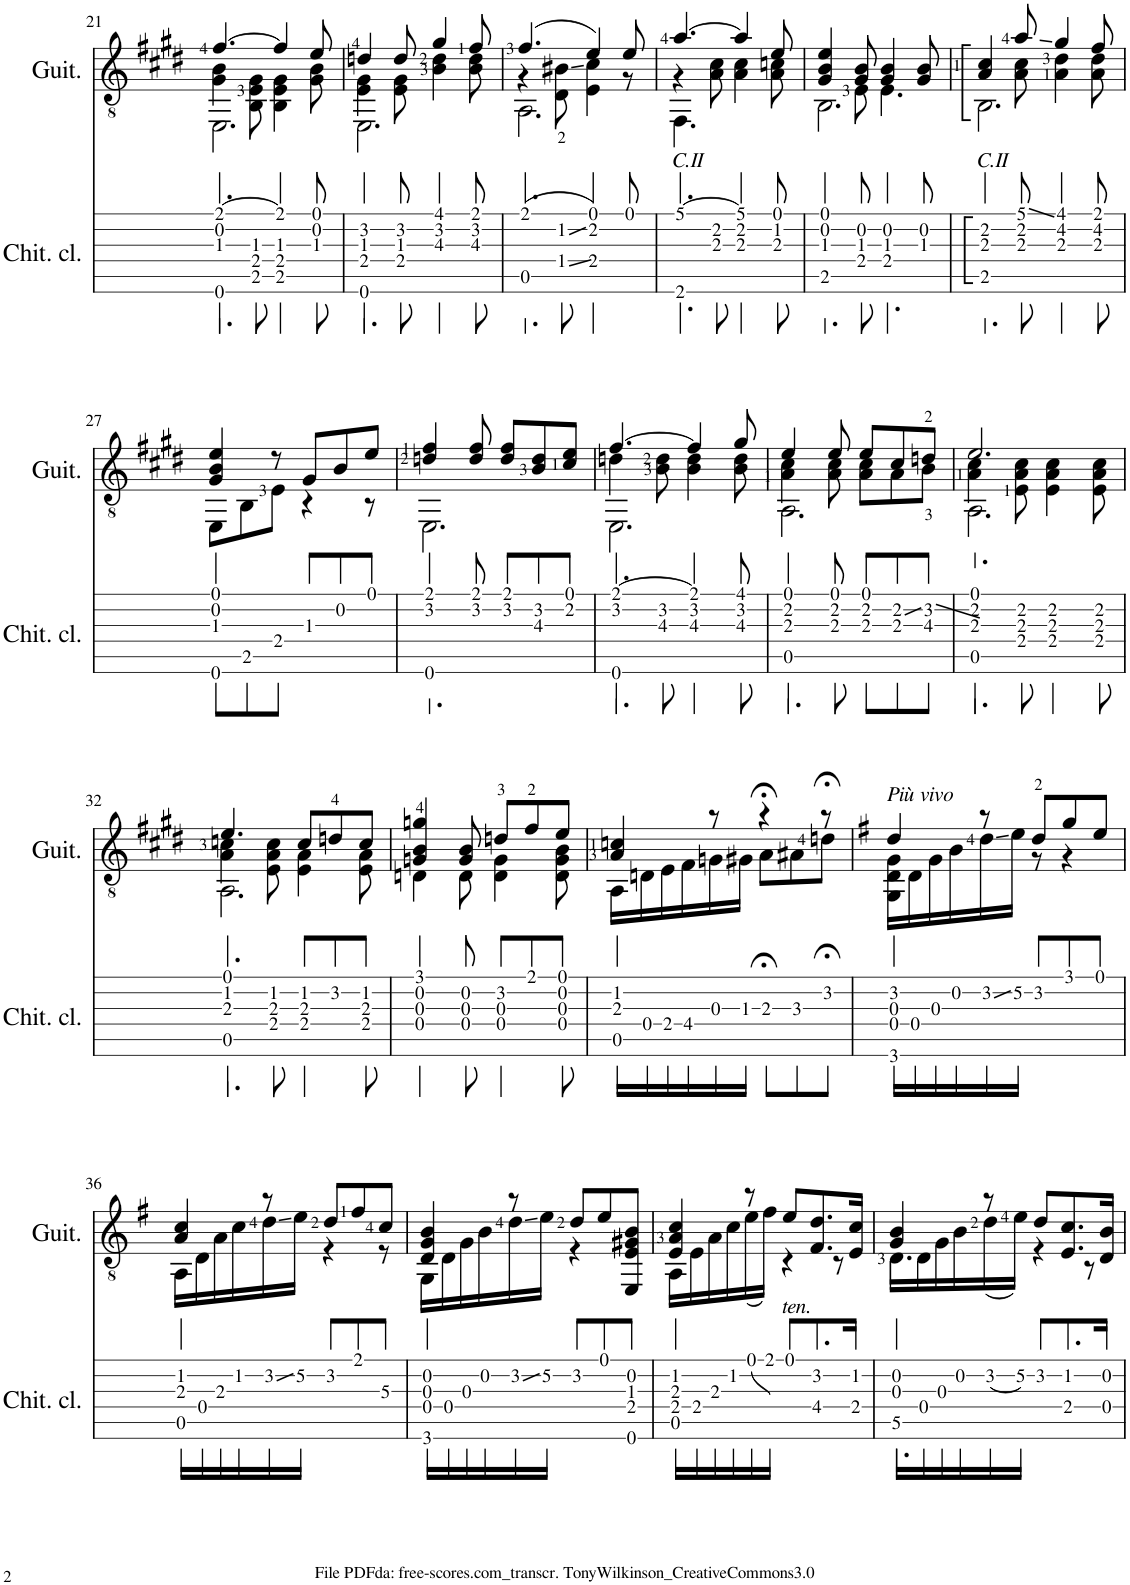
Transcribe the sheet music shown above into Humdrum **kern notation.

**kern	**kern
*part2	*part1
*staff2	*staff1
*I"Chitarra classica	*I"Guitar
*I'Chit. cl.	*I'Guit.
!!LO:PB:g=z
*	*clefGv2
*k[f#c#g#d#]	*k[f#c#g#d#]
*M6/8	*M6/8
=21	=21
*^	*^
*	*^	*	*^
[4.f#/	4G#\ 4B\	2.EE\	[4.f#/	4G#\ 4B\	2.EE\
.	8BB\ 8E\ 8G#\	.	.	8BB\ 8E\ 8G#\	.
4f#/]	4BB\ 4E\ 4G#\	.	4f#/]	4BB\ 4E\ 4G#\	.
8e/	8G#\ 8B\	.	8e/	8G#\ 8B\	.
=22	=22	=22	=22	=22	=22
4dn/	4E\ 4G#\	2.EE\	4dn/	4E\ 4G#\	2.EE\
8d/	8E\ 8G#\	.	8d/	8E\ 8G#\	.
4g#/	4B\ 4d\	.	4g#/	4B\ 4d\	.
8f#/	8B\ 8d\	.	8f#/	8B\ 8d\	.
=23	=23	=23	=23	=23	=23
(4.f#/	4r	2.AA\	(4.f#/	4r	2.AA\
.	8D#\ 8B#X\	.	.	8D#\ 8B#X\	.
4e/)	4E\ 4c#\	.	4e/)	4E\ 4c#\	.
8e/	8r	.	8e/	8r	.
=24	=24	=24	=24	=24	=24
!LO:TX:a:i:t=C.II	!	!	!	!	!
[4.a/	4r	4.FF#\	[4.a/	4r	4.FF#\
.	8A\ 8c#\	.	.	8A\ 8c#\	.
4a/]	4A\ 4c#\	4.ryy	4a/]	4A\ 4c#\	4.ryy
8e/	8A\ 8cn\	.	8e/	8A\ 8cn\	.
=25	=25	=25	=25	=25	=25
4G#/ 4B/ 4e/	4ryy	2.BB\	4G#/ 4B/ 4e/	4ryy	2.BB\
8G#/ 8B/	8E\	.	8G#/ 8B/	8E\	.
4G#/ 4B/	4.E\	.	4G#/ 4B/	4.E\	.
8G#/ 8B/	.	.	8G#/ 8B/	.	.
=26	=26	=26	=26	=26	=26
!LO:TX:a:i:t=C.II	!	!	!	!	!
4A/ 4c#/	4ryy	2.BB::\	4A/:: 4c#/::	4ryy	2.BB\
8a/	8A\ 8c#\	.	8a/	8A\ 8c#\	.
4g#/	4A\ 4d#\	.	4g#/	4A\ 4d#\	.
8f#/	8A\ 8d#\	.	8f#/	8A\ 8d#\	.
*	*v	*v	*	*	*
*	*	*	*v	*v
!!LO:LB:g=z
=27	=27	=27	=27
4G#/ 4B/ 4e/	8EE\L	4G#/ 4B/ 4e/	8EE\L
.	8BB\	.	8BB\
8r	8E\J	8r	8E\J
8G#/L	4r	8G#/L	4r
8B/	.	8B/	.
8e/J	8r	8e/J	8r
=28	=28	=28	=28
4dn/ 4f#/	2.EE\	4dn/ 4f#/	2.EE\
8d/ 8f#/	.	8d/ 8f#/	.
8d/ 8f#/L	.	8d/ 8f#/L	.
8B/ 8d/	.	8B/ 8d/	.
8c#/ 8e/J	.	8c#/ 8e/J	.
=29	=29	=29	=29
*	*^	*	*^
[4.f#/	4dn\	2.EE\	[4.f#/	4dn\	2.EE\
.	8B\ 8d\	.	.	8B\ 8d\	.
4f#/]	4B\ 4d\	.	4f#/]	4B\ 4d\	.
8g#/	8B\ 8d\	.	8g#/	8B\ 8d\	.
=30	=30	=30	=30	=30	=30
4e/	4A\ 4c#\	2.AA\	4e/	4A\ 4c#\	2.AA\
8e/	8A\ 8c#\	.	8e/	8A\ 8c#\	.
8e/L	8A\ 8c#\L	.	8e/L	8A\ 8c#\L	.
8c#/	8A\	.	8c#/	8A\	.
8dn/J	8B\J	.	8dn/J	8B\J	.
=31	=31	=31	=31	=31	=31
2.e/	4A\ 4c#\	2.AA\	2.e/	4A\ 4c#\	2.AA\
.	8E\ 8A\ 8c#\	.	.	8E\ 8A\ 8c#\	.
.	4E\ 4A\ 4c#\	.	.	4E\ 4A\ 4c#\	.
.	8E\ 8A\ 8c#\	.	.	8E\ 8A\ 8c#\	.
!!LO:LB:g=z	!!	!!
=32	=32	=32	=32	=32	=32
4.e/	4A\ 4cn\	2.AA\	4.e/	4A\ 4cn\	2.AA\
.	8E\ 8A\ 8c\	.	.	8E\ 8A\ 8c\	.
8c/L	4E\ 4A\	.	8c/L	4E\ 4A\	.
8dn/	.	.	8dn/	.	.
8c/J	8E\ 8A\	.	8c/J	8E\ 8A\	.
*	*v	*v	*	*	*
*	*	*	*v	*v
=33	=33	=33	=33
4Gn/ 4B/ 4gn/	4Dn\	4Gn/ 4B/ 4gn/	4Dn\
8G/ 8B/	8D\	8G/ 8B/	8D\
8dn/L	4D\ 4G\	8dn/L	4D\ 4G\
8f#/	.	8f#/	.
8e/J	8D\ 8G\ 8B\	8e/J	8D\ 8G\ 8B\
=34	=34	=34	=34
4A/ 4cn/	16AA\LL	4A/ 4cn/	16AA\LL
.	16Dn\	.	16Dn\
.	16E\	.	16E\
.	16F#\	.	16F#\
8r	16Gn\	8r	16Gn\
.	16G#X\JJ	.	16G#X\JJ
4r;<	8A\L	4r;<	8A\L
.	8A#X\	.	8A#X\
8r;<	8dn\J	8r;<	8dn\J
=35	=35	=35	=35
*k[f#]	*	*k[f#]	*
!	!	!LO:TX:a:i:t=Più vivo	!
4d/	16GG\ 16D\ 16G\LL	4d/	16GG\ 16D\ 16G\LL
.	16D\	.	16D\
.	16G\	.	16G\
.	16B\	.	16B\
8r	16d\	8r	16d\
.	16e\JJ	.	16e\JJ
8d/L	8r	8d/L	8r
8g/	4r	8g/	4r
8e/J	.	8e/J	.
!!LO:LB:g=z	!!
=36	=36	=36	=36
4A/ 4c/	16AA\LL	4A/ 4c/	16AA\LL
.	16D\	.	16D\
.	16A\	.	16A\
.	16c\	.	16c\
8r	16d\	8r	16d\
.	16e\JJ	.	16e\JJ
8d/L	4r	8d/L	4r
8f#/	.	8f#/	.
8c/J	8r	8c/J	8r
=37	=37	=37	=37
4D/ 4G/ 4B/	16GG\LL	4D/ 4G/ 4B/	16GG\LL
.	16D\	.	16D\
.	16G\	.	16G\
.	16B\	.	16B\
8r	16d\	8r	16d\
.	16e\JJ	.	16e\JJ
8d/L	4r	8d/L	4r
8e/	.	8e/	.
8EE/ 8E/ 8G#X/ 8B/J	8ryy	8EE/ 8E/ 8G#X/ 8B/J	8ryy
=38	=38	=38	=38
4E/ 4A/ 4c/	16AA\LL	4E/ 4A/ 4c/	16AA\LL
.	16E\	.	16E\
.	16A\	.	16A\
.	16c\	.	16c\
8r	(16e\	8r	(16e\
.	16f#\JJ)	.	16f#\JJ)
!LO:TX:a:i:t=ten.	!	!	!
8e/L	4r	8e/L	4r
8.F#/ 8.d/	.	8.F#/ 8.d/	.
.	8r	.	8r
16E/ 16c/Jk	.	16E/ 16c/Jk	.
=39	=39	=39	=39
*	*^	*	*^
4G/ 4B/	16D\LL	4.D\	4G/ 4B/	16D\LL	4.D\
.	16D\	.	.	16D\	.
.	16G\	.	.	16G\	.
.	16B\	.	.	16B\	.
8r	(16d\	.	8r	(16d\	.
.	16e\JJ)	.	.	16e\JJ)	.
8d/L	4r	4.ryy	8d/L	4r	4.ryy
8.E/ 8.c/	.	.	8.E/ 8.c/	.	.
.	8r	.	.	8r	.
16D/ 16B/Jk	.	.	16D/ 16B/Jk	.	.
*v	*v	*v	*	*	*
*	*v	*v	*v
=	=
*-	*-
